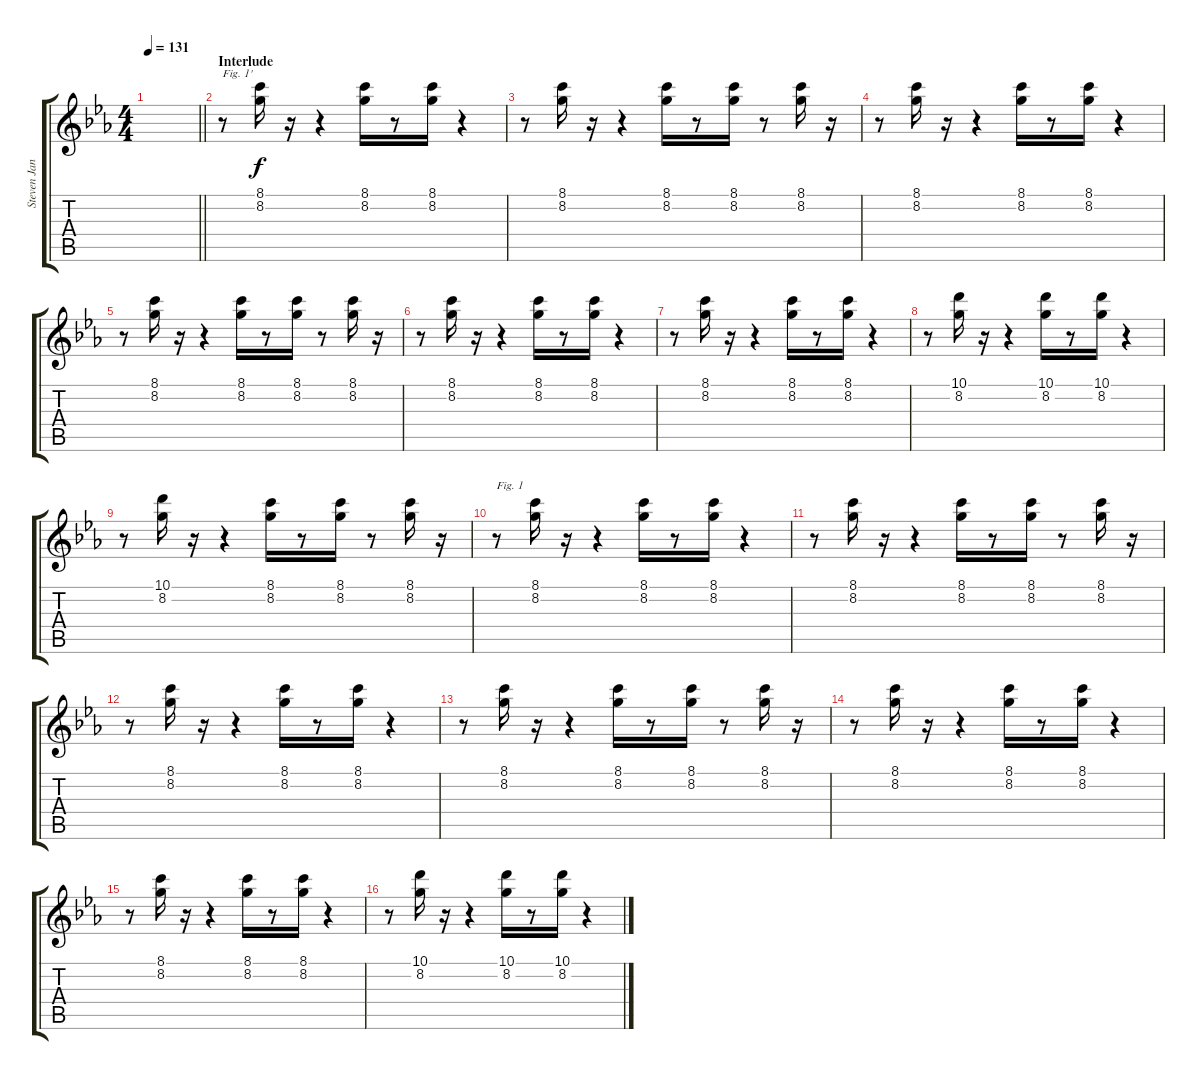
\track ("Steven Janssens (elec. gtr.)" "Steven Jan") {instrument electricguitarclean}
\staff {score tabs}
\tuning (E4 B3 G3 D3 A2 E2) {hide}
\ts (4 4)
\tempo 131
\clef g2
\barLineRight lightlight
\ks cminor
|
\section ("" "Interlude")
r.8{txt "Fig. 1'"} (8.1 8.2).16 r.16 r.4 (8.1 8.2).16 r.8 (8.1 8.2).16 r.4 |
r.8 (8.1 8.2).16 r.16 r.4 (8.1 8.2).16 r.8 (8.1 8.2).16 r.8 (8.1 8.2).16 r.16 |
r.8 (8.1 8.2).16 r.16 r.4 (8.1 8.2).16 r.8 (8.1 8.2).16 r.4 |
r.8 (8.1 8.2).16 r.16 r.4 (8.1 8.2).16 r.8 (8.1 8.2).16 r.8 (8.1 8.2).16 r.16 |
r.8 (8.1 8.2).16 r.16 r.4 (8.1 8.2).16 r.8 (8.1 8.2).16 r.4 |
r.8 (8.1 8.2).16 r.16 r.4 (8.1 8.2).16 r.8 (8.1 8.2).16 r.4 |
r.8 (10.1 8.2).16 r.16 r.4 (10.1 8.2).16 r.8 (10.1 8.2).16 r.4 |
r.8 (10.1 8.2).16 r.16 r.4 (8.1 8.2).16 r.8 (8.1 8.2).16 r.8 (8.1 8.2).16 r.16 |
r.8{txt "Fig. 1"} (8.1 8.2).16 r.16 r.4 (8.1 8.2).16 r.8 (8.1 8.2).16 r.4 |
r.8 (8.1 8.2).16 r.16 r.4 (8.1 8.2).16 r.8 (8.1 8.2).16 r.8 (8.1 8.2).16 r.16 |
r.8 (8.1 8.2).16 r.16 r.4 (8.1 8.2).16 r.8 (8.1 8.2).16 r.4 |
r.8 (8.1 8.2).16 r.16 r.4 (8.1 8.2).16 r.8 (8.1 8.2).16 r.8 (8.1 8.2).16 r.16 |
r.8 (8.1 8.2).16 r.16 r.4 (8.1 8.2).16 r.8 (8.1 8.2).16 r.4 |
r.8 (8.1 8.2).16 r.16 r.4 (8.1 8.2).16 r.8 (8.1 8.2).16 r.4 |
r.8 (10.1 8.2).16 r.16 r.4 (10.1 8.2).16 r.8 (10.1 8.2).16 r.4
